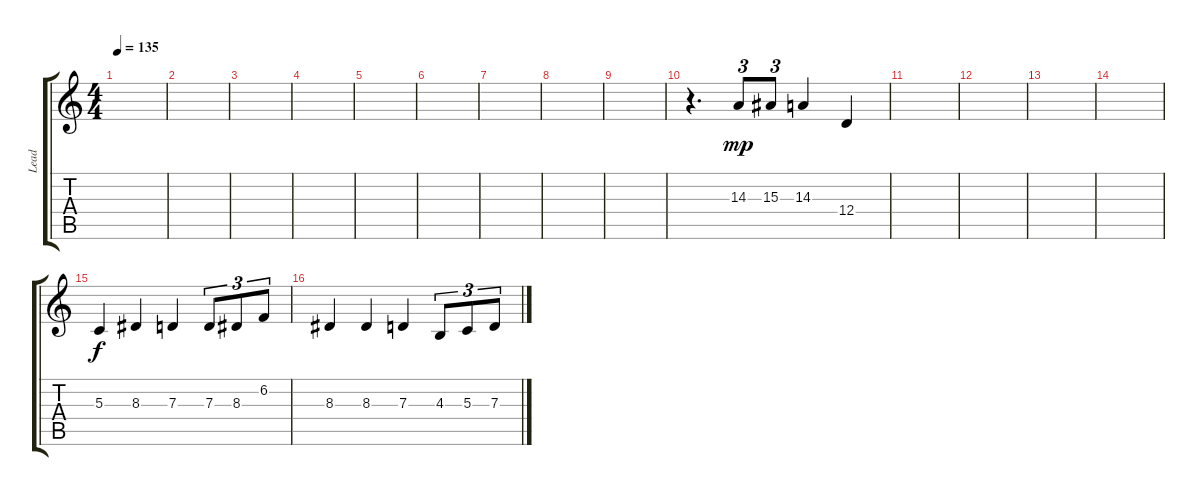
\track ("Lead" "Lead") {instrument violin}
\staff {score tabs}
\tuning (E4 B3 G3 D3 A2 E2) {hide}
\ts (4 4)
\tempo 135
\clef g2
\ks c
|
|
|
|
|
|
|
|
|
r.4{d} 14.3.8{tu (3 2) dy mp} 15.3.8{tu (3 2)} 14.3.4 12.4.4 |
|
|
|
|
5.3.4{dy f} 8.3.4 7.3.4 7.3.8{tu (3 2)} 8.3.8{tu (3 2)} 6.2.8{tu (3 2)} |
8.3.4 8.3.4 7.3.4 4.3.8{tu (3 2)} 5.3.8{tu (3 2)} 7.3.8{tu (3 2)}
